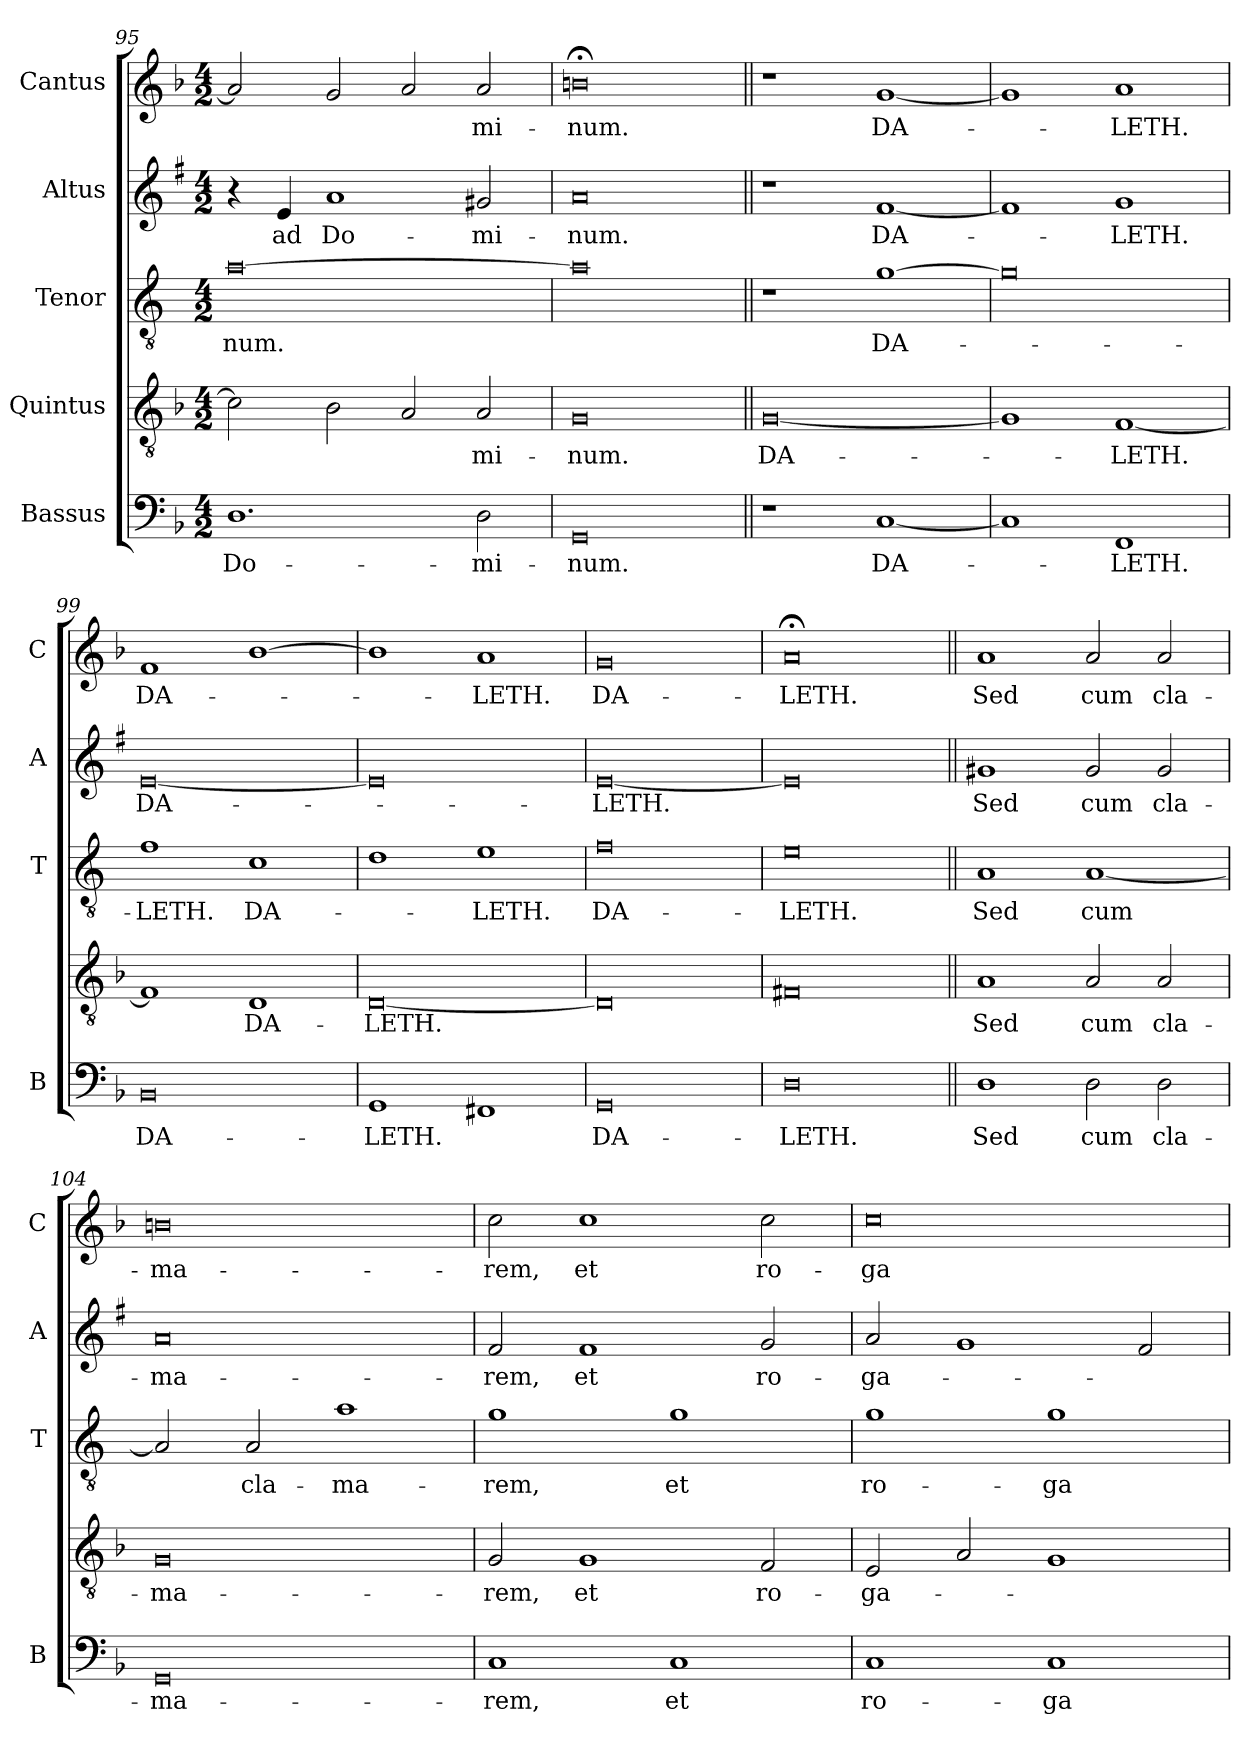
**kern	**text	**kern	**text	**kern	**text	**kern	**text	**kern	**text
*part5	*part5	*part4	*part4	*part3	*part3	*part2	*part2	*part1	*part1
*staff5	*staff5	*staff4	*staff4	*staff3	*staff3	*staff2	*staff2	*staff1	*staff1
*I"Bassus	*	*I"Quintus	*	*I"Tenor	*	*I"Altus	*	*I"Cantus	*
*I'B	*	*	*	*I'T	*	*I'A	*	*I'C	*
*clefF4	*	*clefGv2	*	*clefGv2	*	*clefG2	*	*clefG2	*
*	*	*	*	*ITrd4c7	*	*ITrd1c2	*	*	*
*k[b-]	*	*k[b-]	*	*k[b-]	*	*k[b-]	*	*k[b-]	*
*F:	*	*F:	*	*F:	*	*F:	*	*F:	*
*M4/2	*	*M4/2	*	*M4/2	*	*M4/2	*	*M4/2	*
=95	=95	=95	=95	=95	=95	=95	=95	=95	=95
!	!LO:LY:b	!	!	!	!LO:LY:b	!	!	!	!
1.D	Do-	2c\]	.	[0d	-num.	4r	.	2a/]	.
!	!	!	!	!	!	!	!LO:LY:b	!	!
.	.	.	.	.	.	4d/	ad	.	.
!	!	!	!	!	!	!	!LO:LY:b	!	!
.	.	2B-\	.	.	.	1g	Do-	2g/	.
.	.	2A/	.	.	.	.	.	2a/	.
!	!LO:LY:b	!	!LO:LY:b	!	!	!	!LO:LY:b	!	!LO:LY:b
2D\	-mi-	2A/	-mi-	.	.	2f#X/	-mi-	2a/	-mi-
=96	=96	=96	=96	=96	=96	=96	=96	=96	=96
!	!LO:LY:b	!	!LO:LY:b	!	!	!	!LO:LY:b	!	!LO:LY:b
0GG	-num.	0G	-num.	0d]	.	0g	-num.	0bn;<	-num.
!!LO:PB:g=z
=97||	=97||	=97||	=97||	=97||	=97||	=97||	=97||	=97||	=97||
!	!	!	!LO:LY:b	!	!	!	!	!	!
1r	.	[0G	DA-	1r	.	1r	.	1r	.
!	!LO:LY:b	!	!	!	!LO:LY:b	!	!LO:LY:b	!	!LO:LY:b
[1C	DA-	.	.	[1c	DA-	[1e	DA-	[1g	DA-
=98	=98	=98	=98	=98	=98	=98	=98	=98	=98
1C]	.	1G]	.	0c]	.	1e]	.	1g]	.
!	!LO:LY:b	!	!LO:LY:b	!	!	!	!LO:LY:b	!	!LO:LY:b
1FF	-LETH.	[1F	-LETH.	.	.	1f	-LETH.	1a	-LETH.
=99	=99	=99	=99	=99	=99	=99	=99	=99	=99
!	!LO:LY:b	!	!	!	!LO:LY:b	!	!LO:LY:b	!	!LO:LY:b
0BB-	DA-	1F]	.	1B-	-LETH.	[0d	DA-	1f	DA-
!	!	!	!LO:LY:b	!	!LO:LY:b	!	!	!	!
.	.	1D	DA-	1F	DA-	.	.	[1b-	.
=100	=100	=100	=100	=100	=100	=100	=100	=100	=100
!	!LO:LY:b	!	!LO:LY:b	!	!	!	!	!	!
1GG	-LETH.	[0D	-LETH.	1G	.	0d]	.	1b-]	.
!	!	!	!	!	!LO:LY:b	!	!	!	!LO:LY:b
1FF#X	.	.	.	1A	-LETH.	.	.	1a	-LETH.
=101	=101	=101	=101	=101	=101	=101	=101	=101	=101
!	!LO:LY:b	!	!	!	!LO:LY:b	!	!LO:LY:b	!	!LO:LY:b
0GG	DA-	0D]	.	0B-	DA-	[0d	-LETH.	0g	DA-
=102	=102	=102	=102	=102	=102	=102	=102	=102	=102
!	!LO:LY:b	!	!	!	!LO:LY:b	!	!	!	!LO:LY:b
0D	-LETH.	0F#X	.	0A	-LETH.	0d]	.	0a;<	-LETH.
!!LO:LB:g=z
=103||	=103||	=103||	=103||	=103||	=103||	=103||	=103||	=103||	=103||
!	!LO:LY:b	!	!LO:LY:b	!	!LO:LY:b	!	!LO:LY:b	!	!LO:LY:b
1D	Sed	1A	Sed	1D	Sed	1f#X	Sed	1a	Sed
!	!LO:LY:b	!	!LO:LY:b	!	!LO:LY:b	!	!LO:LY:b	!	!LO:LY:b
2D\	cum	2A/	cum	[1D	cum	2f#/	cum	2a/	cum
!	!LO:LY:b	!	!LO:LY:b	!	!	!	!LO:LY:b	!	!LO:LY:b
2D\	cla-	2A/	cla-	.	.	2f#/	cla-	2a/	cla-
=104	=104	=104	=104	=104	=104	=104	=104	=104	=104
!	!LO:LY:b	!	!LO:LY:b	!	!	!	!LO:LY:b	!	!LO:LY:b
0GG	-ma-	0G	-ma-	2D/]	.	0g	-ma-	0bn	-ma-
!	!	!	!	!	!LO:LY:b	!	!	!	!
.	.	.	.	2D/	cla-	.	.	.	.
!	!	!	!	!	!LO:LY:b	!	!	!	!
.	.	.	.	1d	-ma-	.	.	.	.
=105	=105	=105	=105	=105	=105	=105	=105	=105	=105
!	!LO:LY:b	!	!LO:LY:b	!	!LO:LY:b	!	!LO:LY:b	!	!LO:LY:b
1C	-rem,	2G/	-rem,	1c	-rem,	2e/	-rem,	2cc\	-rem,
!	!	!	!LO:LY:b	!	!	!	!LO:LY:b	!	!LO:LY:b
.	.	1G	et	.	.	1e	et	1cc	et
!	!LO:LY:b	!	!	!	!LO:LY:b	!	!	!	!
1C	et	.	.	1c	et	.	.	.	.
!	!	!	!LO:LY:b	!	!	!	!LO:LY:b	!	!LO:LY:b
.	.	2F/	ro-	.	.	2f/	ro-	2cc\	ro-
=106	=106	=106	=106	=106	=106	=106	=106	=106	=106
!	!LO:LY:b	!	!LO:LY:b	!	!LO:LY:b	!	!LO:LY:b	!	!LO:LY:b
1C	ro-	2E/	-ga-	1c	ro-	2g/	-ga-	0cc	-ga-
.	.	2A/	.	.	.	1f	.	.	.
!	!LO:LY:b	!	!	!	!LO:LY:b	!	!	!	!
1C	-ga-	1G	.	1c	-ga-	.	.	.	.
.	.	.	.	.	.	2e/	.	.	.
=	=	=	=	=	=	=	=	=	=
*-	*-	*-	*-	*-	*-	*-	*-	*-	*-
